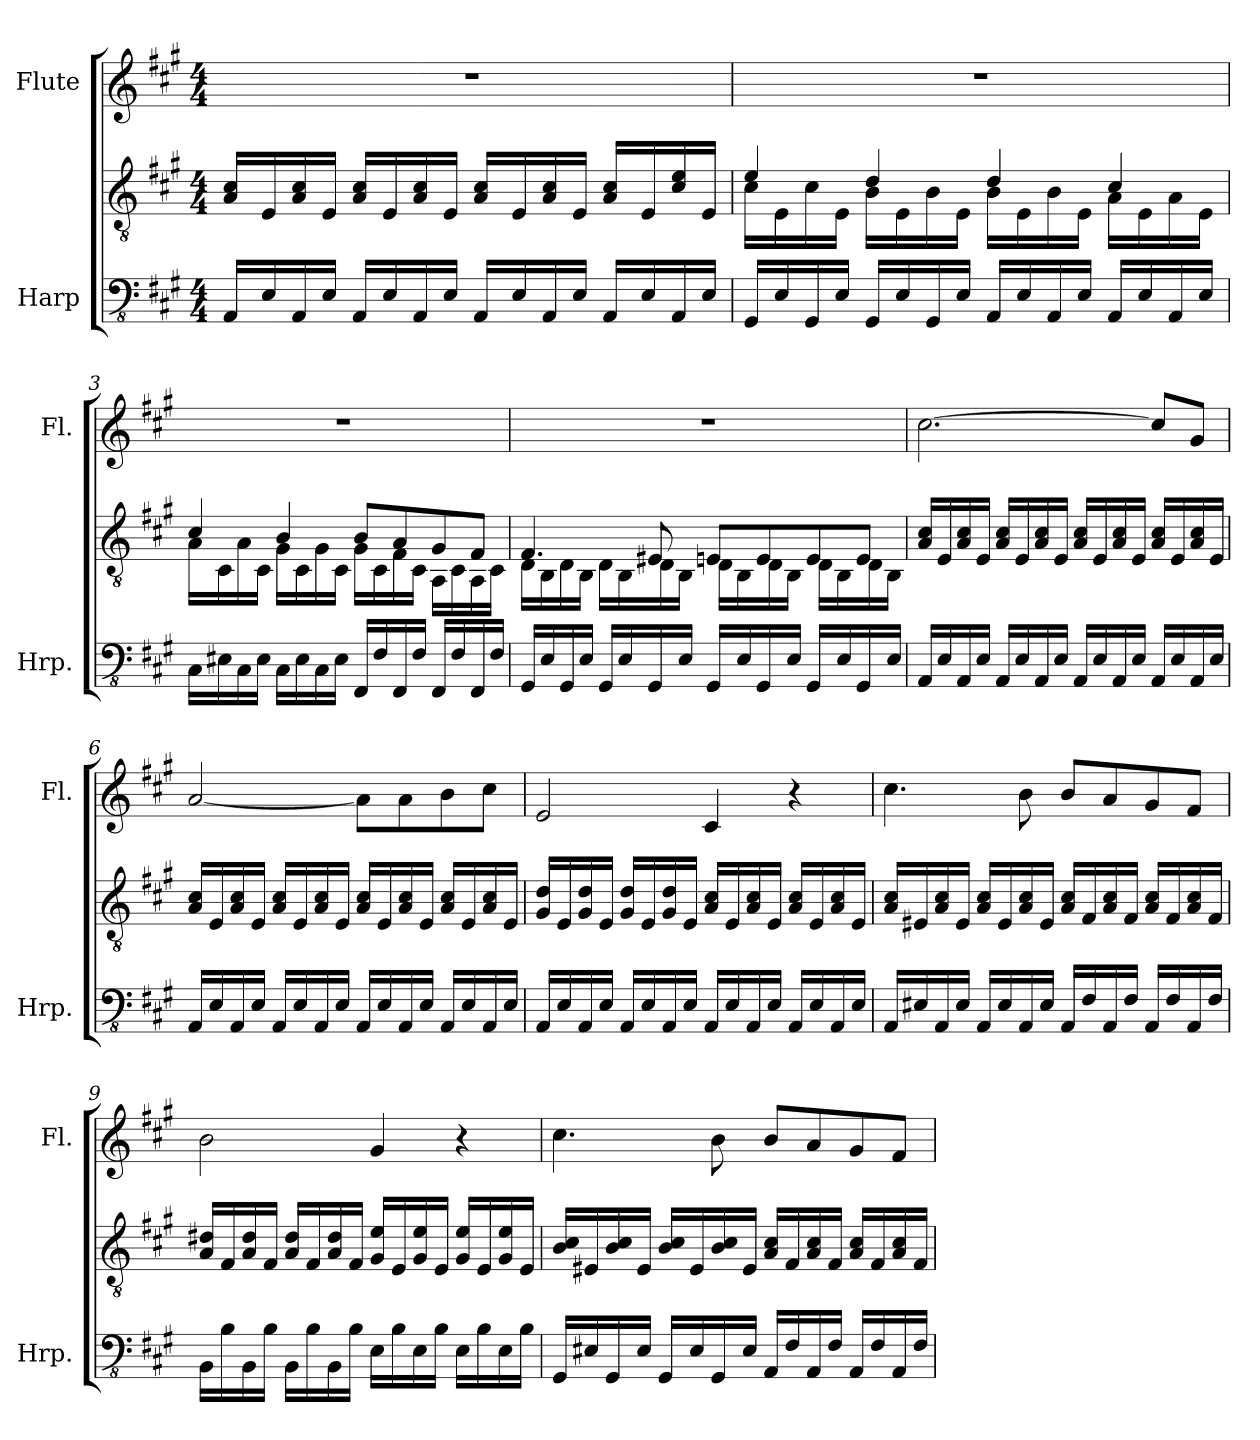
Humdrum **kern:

**kern	**kern	**kern
*part2	*part2	*part1
*staff3	*staff2	*staff1
*I"Harp	*	*I"Flute
*I'Hrp.	*	*I'Fl.
*clefFv4	*clefGv2	*clefG2
*k[f#c#g#]	*k[f#c#g#]	*k[f#c#g#]
*M4/4	*M4/4	*M4/4
=1	=1	=1
*	*	*^
16AAA/LL	16A/ 16c#/LL	1r	64ryy
*	*	*MM45	*
.	.	.	2ryy
16EE/	16E/	.	.
16AAA/	16A/ 16c#/	.	.
16EE/JJ	16E/JJ	.	.
16AAA/LL	16A/ 16c#/LL	.	.
16EE/	16E/	.	.
16AAA/	16A/ 16c#/	.	.
16EE/JJ	16E/JJ	.	.
16AAA/LL	16A/ 16c#/LL	.	.
.	.	.	4ryy
16EE/	16E/	.	.
16AAA/	16A/ 16c#/	.	.
16EE/JJ	16E/JJ	.	.
16AAA/LL	16A/ 16c#/LL	.	.
.	.	.	8...ryy
16EE/	16E/	.	.
16AAA/	16c#/ 16e/	.	.
16EE/JJ	16E/JJ	.	.
*	*	*v	*v
=2	=2	=2
*	*^	*
16GGG#/LL	4e/	16c#\LL	1r
16EE/	.	16E\	.
16GGG#/	.	16c#\	.
16EE/JJ	.	16E\JJ	.
16GGG#/LL	4d/	16B\LL	.
16EE/	.	16E\	.
16GGG#/	.	16B\	.
16EE/JJ	.	16E\JJ	.
16AAA/LL	4d/	16B\LL	.
16EE/	.	16E\	.
16AAA/	.	16B\	.
16EE/JJ	.	16E\JJ	.
16AAA/LL	4c#/	16A\LL	.
16EE/	.	16E\	.
16AAA/	.	16A\	.
16EE/JJ	.	16E\JJ	.
!!LO:LB:g=z
=3	=3	=3	=3
16CC#\LL	4c#/	16A\LL	1r
16EE#X\	.	16C#\	.
16CC#\	.	16A\	.
16EE#\JJ	.	16C#\JJ	.
16CC#\LL	4B/	16G#\LL	.
16EE#\	.	16C#\	.
16CC#\	.	16G#\	.
16EE#\JJ	.	16C#\JJ	.
16FFF#/LL	8B/L	16G#\LL	.
16FF#/	.	16C#\	.
16FFF#/	8A/	16F#\	.
16FF#/JJ	.	16C#\JJ	.
16FFF#/LL	8G#/	16AA\LL	.
16FF#/	.	16C#\	.
16FFF#/	8F#/J	16AA\	.
16FF#/JJ	.	16C#\JJ	.
=4	=4	=4	=4
16GGG#/LL	4.F#/	16D\LL	1r
16EE/	.	16BB\	.
16GGG#/	.	16D\	.
16EE/JJ	.	16BB\JJ	.
16GGG#/LL	.	16D\LL	.
16EE/	.	16BB\	.
16GGG#/	8E#X/	16D\	.
16EE/JJ	.	16BB\JJ	.
16GGG#/LL	8En/L	16D\LL	.
16EE/	.	16BB\	.
16GGG#/	8E/	16D\	.
16EE/JJ	.	16BB\JJ	.
16GGG#/LL	8E/	16D\LL	.
16EE/	.	16BB\	.
16GGG#/	8E/J	16D\	.
16EE/JJ	.	16BB\JJ	.
*	*v	*v	*
!!LO:LB:g=z
=5	=5	=5
16AAA/LL	16A/ 16c#/LL	[2.cc#\
16EE/	16E/	.
16AAA/	16A/ 16c#/	.
16EE/JJ	16E/JJ	.
16AAA/LL	16A/ 16c#/LL	.
16EE/	16E/	.
16AAA/	16A/ 16c#/	.
16EE/JJ	16E/JJ	.
16AAA/LL	16A/ 16c#/LL	.
16EE/	16E/	.
16AAA/	16A/ 16c#/	.
16EE/JJ	16E/JJ	.
16AAA/LL	16A/ 16c#/LL	8cc#/L]
16EE/	16E/	.
16AAA/	16A/ 16c#/	8g#/J
16EE/JJ	16E/JJ	.
=6	=6	=6
16AAA/LL	16A/ 16c#/LL	[2a/
16EE/	16E/	.
16AAA/	16A/ 16c#/	.
16EE/JJ	16E/JJ	.
16AAA/LL	16A/ 16c#/LL	.
16EE/	16E/	.
16AAA/	16A/ 16c#/	.
16EE/JJ	16E/JJ	.
16AAA/LL	16A/ 16c#/LL	8a\L]
16EE/	16E/	.
16AAA/	16A/ 16c#/	8a\
16EE/JJ	16E/JJ	.
16AAA/LL	16A/ 16c#/LL	8b\
16EE/	16E/	.
16AAA/	16A/ 16c#/	8cc#\J
16EE/JJ	16E/JJ	.
=7	=7	=7
16AAA/LL	16G#/ 16d/LL	2e/
16EE/	16E/	.
16AAA/	16G#/ 16d/	.
16EE/JJ	16E/JJ	.
16AAA/LL	16G#/ 16d/LL	.
16EE/	16E/	.
16AAA/	16G#/ 16d/	.
16EE/JJ	16E/JJ	.
16AAA/LL	16A/ 16c#/LL	4c#/
16EE/	16E/	.
16AAA/	16A/ 16c#/	.
16EE/JJ	16E/JJ	.
16AAA/LL	16A/ 16c#/LL	4r
16EE/	16E/	.
16AAA/	16A/ 16c#/	.
16EE/JJ	16E/JJ	.
!!LO:LB:g=z
=8	=8	=8
16AAA/LL	16A/ 16c#/LL	4.cc#\
16EE#X/	16E#X/	.
16AAA/	16A/ 16c#/	.
16EE#/JJ	16E#/JJ	.
16AAA/LL	16A/ 16c#/LL	.
16EE#/	16E#/	.
16AAA/	16A/ 16c#/	8b\
16EE#/JJ	16E#/JJ	.
16AAA/LL	16A/ 16c#/LL	8b/L
16FF#/	16F#/	.
16AAA/	16A/ 16c#/	8a/
16FF#/JJ	16F#/JJ	.
16AAA/LL	16A/ 16c#/LL	8g#/
16FF#/	16F#/	.
16AAA/	16A/ 16c#/	8f#/J
16FF#/JJ	16F#/JJ	.
=9	=9	=9
16BBB\LL	16A/ 16d#X/LL	2b\
16BB\	16F#/	.
16BBB\	16A/ 16d#/	.
16BB\JJ	16F#/JJ	.
16BBB\LL	16A/ 16d#/LL	.
16BB\	16F#/	.
16BBB\	16A/ 16d#/	.
16BB\JJ	16F#/JJ	.
16EE\LL	16G#/ 16e/LL	4g#/
16BB\	16E/	.
16EE\	16G#/ 16e/	.
16BB\JJ	16E/JJ	.
16EE\LL	16G#/ 16e/LL	4r
16BB\	16E/	.
16EE\	16G#/ 16e/	.
16BB\JJ	16E/JJ	.
!!LO:PB:g=z
=10	=10	=10
16GGG#/LL	16B/ 16c#/LL	4.cc#\
16EE#X/	16E#X/	.
16GGG#/	16B/ 16c#/	.
16EE#/JJ	16E#/JJ	.
16GGG#/LL	16B/ 16c#/LL	.
16EE#/	16E#/	.
16GGG#/	16B/ 16c#/	8b\
16EE#/JJ	16E#/JJ	.
16AAA/LL	16A/ 16c#/LL	8b/L
16FF#/	16F#/	.
16AAA/	16A/ 16c#/	8a/
16FF#/JJ	16F#/JJ	.
16AAA/LL	16A/ 16c#/LL	8g#/
16FF#/	16F#/	.
16AAA/	16A/ 16c#/	8f#/J
16FF#/JJ	16F#/JJ	.
=	=	=
*-	*-	*-
